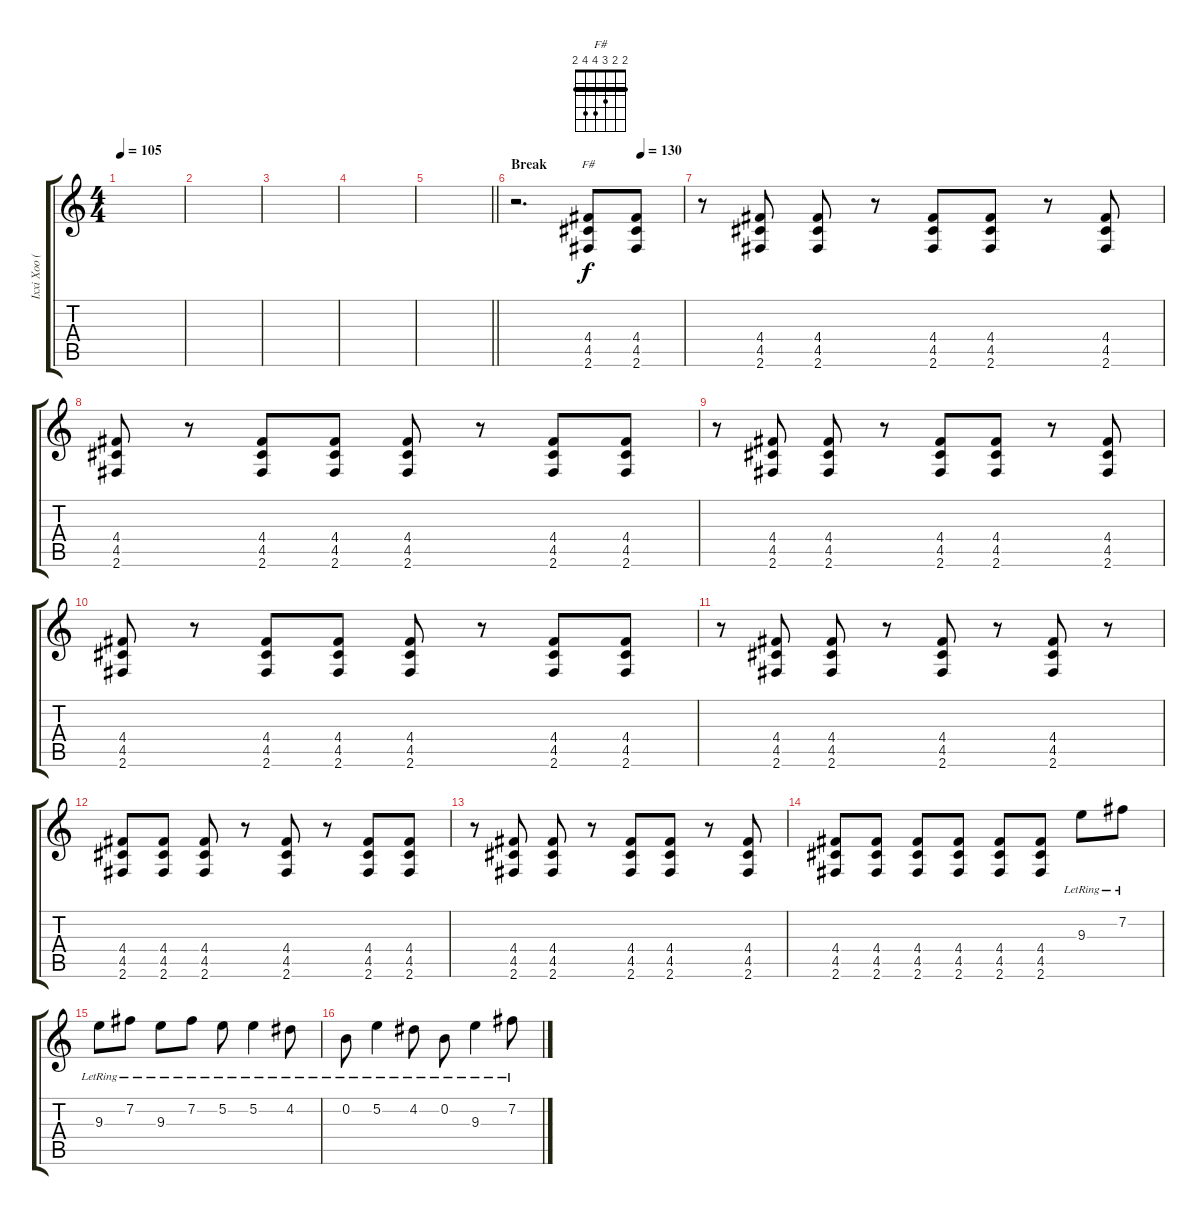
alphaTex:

\track ("Ixxi Xoo (guitarra)" "Ixxi Xoo (") {instrument electricguitarjazz}
\staff {score tabs}
\tuning (E4 B3 G3 D3 A2 E2) {hide}
\chord ("F#" 2 2 3 4 4 2) {barre 2}
\ts (4 4)
\tempo 105
\clef g2
\ks c
|
|
|
|
\barLineRight lightlight
|
\section ("" "Break")
\tempo (130 0.75)
r.2{d volume 8 instrument overdrivenguitar} (4.4 4.5 2.6).8{ch "F#"} (4.4 4.5 2.6).8 |
r.8 (4.4 4.5 2.6).8 (4.4 4.5 2.6).8 r.8 (4.4 4.5 2.6).8 (4.4 4.5 2.6).8 r.8 (4.4 4.5 2.6).8 |
(4.4 4.5 2.6).8 r.8 (4.4 4.5 2.6).8 (4.4 4.5 2.6).8 (4.4 4.5 2.6).8 r.8 (4.4 4.5 2.6).8 (4.4 4.5 2.6).8 |
r.8 (4.4 4.5 2.6).8 (4.4 4.5 2.6).8 r.8 (4.4 4.5 2.6).8 (4.4 4.5 2.6).8 r.8 (4.4 4.5 2.6).8 |
(4.4 4.5 2.6).8 r.8 (4.4 4.5 2.6).8 (4.4 4.5 2.6).8 (4.4 4.5 2.6).8 r.8 (4.4 4.5 2.6).8 (4.4 4.5 2.6).8 |
r.8 (4.4 4.5 2.6).8 (4.4 4.5 2.6).8 r.8 (4.4 4.5 2.6).8 r.8 (4.4 4.5 2.6).8 r.8 |
(4.4 4.5 2.6).8 (4.4 4.5 2.6).8 (4.4 4.5 2.6).8 r.8 (4.4 4.5 2.6).8 r.8 (4.4 4.5 2.6).8 (4.4 4.5 2.6).8 |
r.8 (4.4 4.5 2.6).8 (4.4 4.5 2.6).8 r.8 (4.4 4.5 2.6).8 (4.4 4.5 2.6).8 r.8 (4.4 4.5 2.6).8 |
(4.4 4.5 2.6).8 (4.4 4.5 2.6).8 (4.4 4.5 2.6).8 (4.4 4.5 2.6).8 (4.4 4.5 2.6).8 (4.4 4.5 2.6).8{volume 13 instrument electricguitarjazz} 9.3{lr}.8 7.2{lr}.8 |
9.3{lr}.8 7.2{lr}.8 9.3{lr}.8 7.2{lr}.8 5.2{lr}.8 5.2{lr}.4 4.2{lr}.8 |
0.2{lr}.8 5.2{lr}.4 4.2{lr}.8 0.2{lr}.8 9.3{lr}.4 7.2{lr}.8
